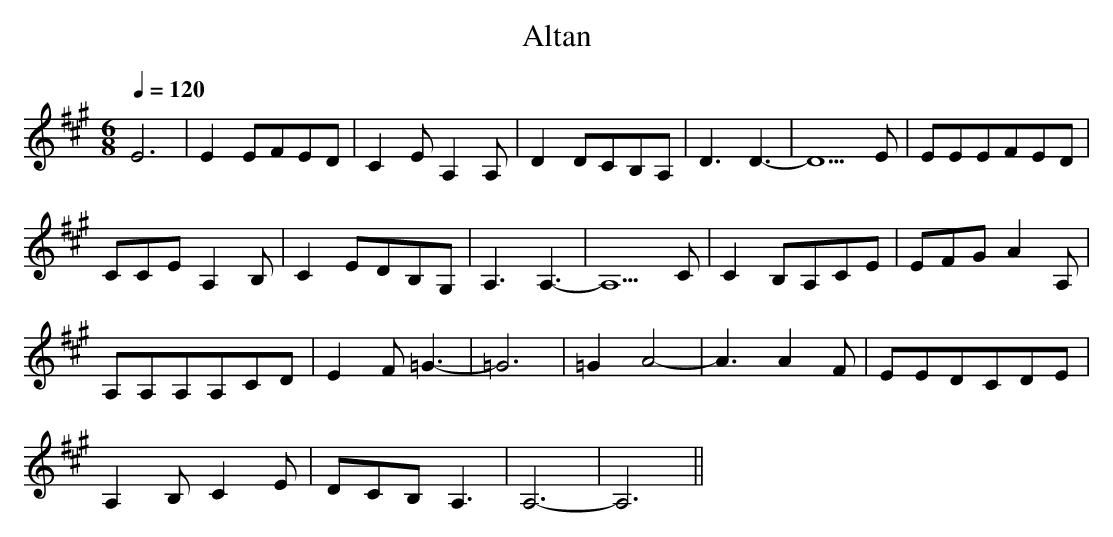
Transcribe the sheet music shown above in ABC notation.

X:1
T:Altan
M:6/8
Q:1/4=120
K:A
E6|E2EFED|C2EA,2A,|D2DCB,A,|D3D3|-D5E|EEEFED|
CCEA,2B,|C2EDB,G,|A,3A,3|-A,5C|C2B,A,CE|EFGA2A,|
A,A,A,A,CD|E2F=G3|-=G6|=G2A4|-A3A2F|EEDCDE|
A,2B,C2E|DCB,A,3|A,6|-A,6||
